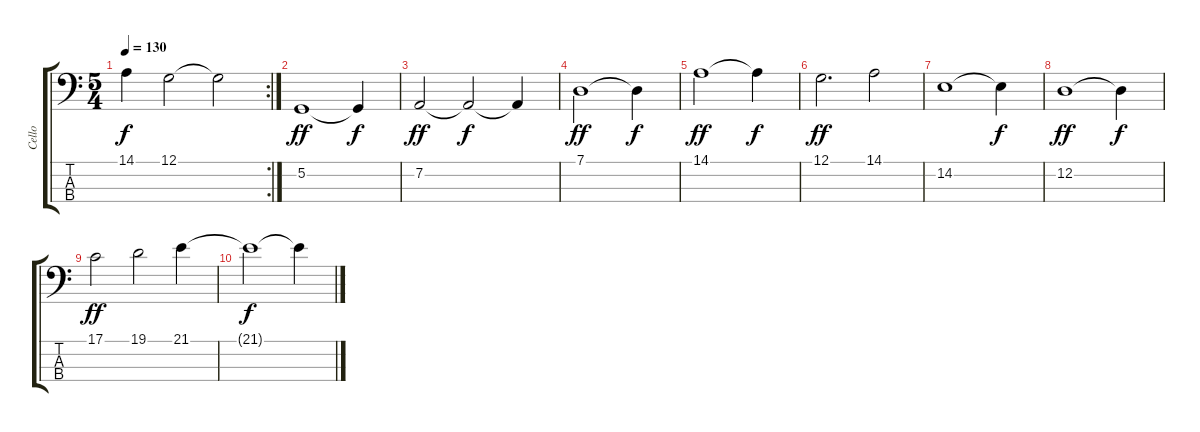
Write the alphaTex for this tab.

\track ("Cello" "Cello") {instrument cello bank 255}
\staff {score tabs}
\tuning (G2 D2 A1 E1) {hide}
\rc 2
\ts (5 4)
\tempo 130
\clef f4
\ks c
14.1{t}.4{dy f beam merge} 12.1.2 12.1{t}.2 |
5.2.1{dy ff} 5.2{t}.4{dy f} |
7.2.2{dy ff} 7.2{t}.2{dy f} 7.2{t}.4 |
7.1.1{dy ff beam merge} 7.1{t}.4{dy f} |
14.1.1{dy ff beam merge} 14.1{t}.4{dy f} |
12.1.2{d dy ff} 14.1.2 |
14.2.1 14.2{t}.4{dy f} |
12.2.1{dy ff} 12.2{t}.4{dy f} |
17.1.2{dy ff} 19.1.2{beam merge} 21.1.4 |
21.1{t}.1{dy f beam merge} 21.1{t}.4
